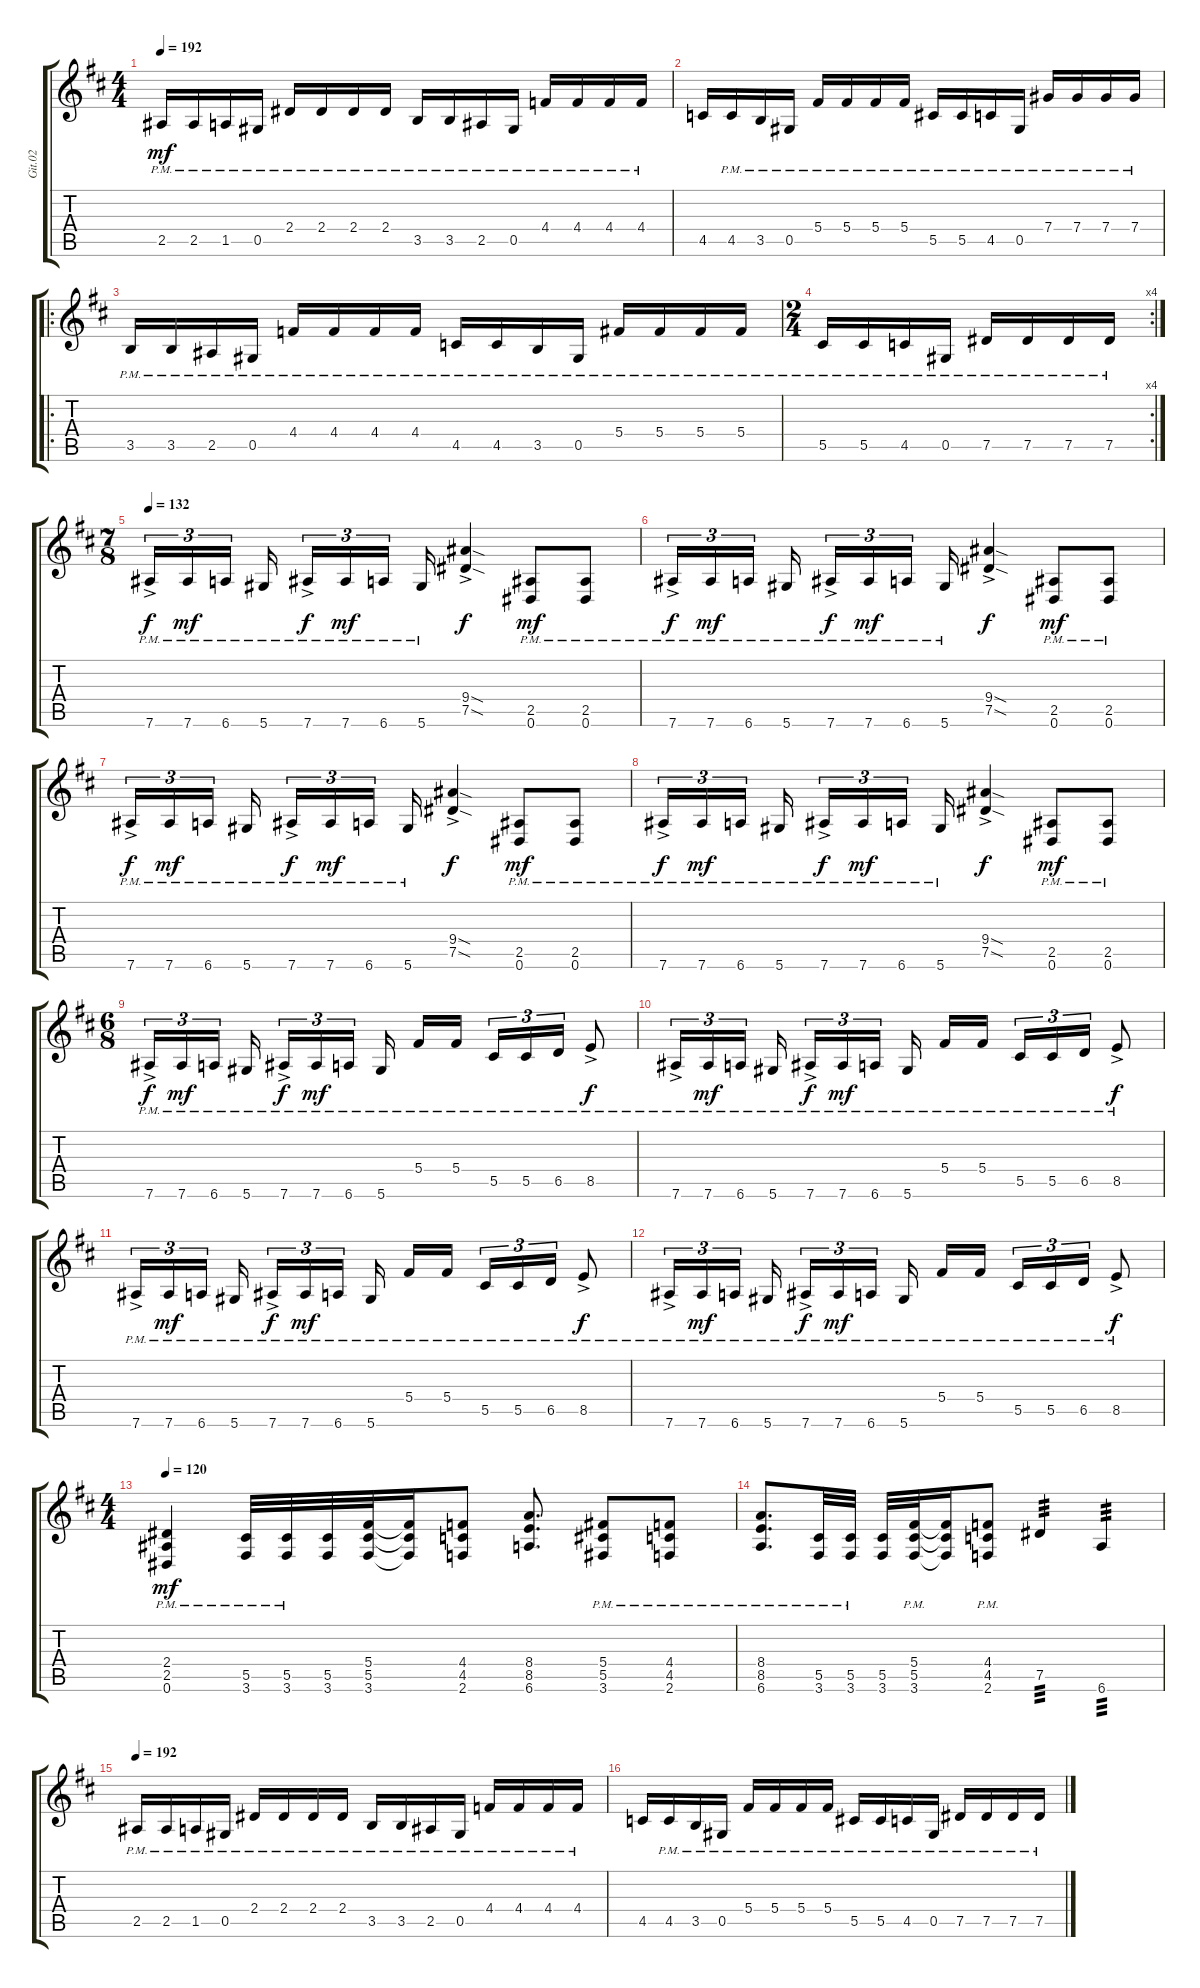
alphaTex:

\track ("Git.02" "Git.02") {instrument distortionguitar}
\staff {score tabs}
\tuning (Eb4 Bb3 Gb3 Db3 Ab2 Eb2) {hide}
\ts (4 4)
\tempo 192
\clef g2
\ks d
2.5{pm}.16{dy mf} 2.5{pm}.16 1.5{pm}.16 0.5{pm}.16 2.4{pm}.16 2.4{pm}.16 2.4{pm}.16 2.4{pm}.16 3.5{pm}.16 3.5{pm}.16 2.5{pm}.16 0.5{pm}.16 4.4{pm}.16 4.4{pm}.16 4.4{pm}.16 4.4{pm}.16 |
4.5.16 4.5{pm}.16 3.5{pm}.16 0.5{pm}.16 5.4{pm}.16 5.4{pm}.16 5.4{pm}.16 5.4{pm}.16 5.5{pm}.16 5.5{pm}.16 4.5{pm}.16 0.5{pm}.16 7.4{pm}.16 7.4{pm}.16 7.4{pm}.16 7.4{pm}.16 |
\ro
3.5{pm}.16 3.5{pm}.16 2.5{pm}.16 0.5{pm}.16 4.4{pm}.16 4.4{pm}.16 4.4{pm}.16 4.4{pm}.16 4.5{pm}.16 4.5{pm}.16 3.5{pm}.16 0.5{pm}.16 5.4{pm}.16 5.4{pm}.16 5.4{pm}.16 5.4{pm}.16 |
\rc 4
\ts (2 4)
5.5{pm}.16 5.5{pm}.16 4.5{pm}.16 0.5{pm}.16 7.5{pm}.16 7.5{pm}.16 7.5{pm}.16 7.5{pm}.16 |
\ts (7 8)
\tempo 132
7.6{ac pm}.16{tu (3 2) dy f} 7.6{pm}.16{tu (3 2) dy mf} 6.6{pm}.16{tu (3 2)} 5.6{pm}.16{beam splitsecondary} 7.6{ac pm}.16{tu (3 2) dy f} 7.6{pm}.16{tu (3 2) dy mf} 6.6{pm}.16{tu (3 2)} 5.6{pm}.16 (9.4{sod ac} 7.5{sod ac}).4{dy f} (2.5{pm} 0.6{pm}).8{dy mf} (2.5{pm} 0.6{pm}).8 |
7.6{ac pm}.16{tu (3 2) dy f} 7.6{pm}.16{tu (3 2) dy mf} 6.6{pm}.16{tu (3 2)} 5.6{pm}.16{beam splitsecondary} 7.6{ac pm}.16{tu (3 2) dy f} 7.6{pm}.16{tu (3 2) dy mf} 6.6{pm}.16{tu (3 2)} 5.6{pm}.16 (9.4{sod ac} 7.5{sod ac}).4{dy f} (2.5{pm} 0.6{pm}).8{dy mf} (2.5{pm} 0.6{pm}).8 |
7.6{ac pm}.16{tu (3 2) dy f} 7.6{pm}.16{tu (3 2) dy mf} 6.6{pm}.16{tu (3 2)} 5.6{pm}.16{beam splitsecondary} 7.6{ac pm}.16{tu (3 2) dy f} 7.6{pm}.16{tu (3 2) dy mf} 6.6{pm}.16{tu (3 2)} 5.6{pm}.16 (9.4{sod ac} 7.5{sod ac}).4{dy f} (2.5{pm} 0.6{pm}).8{dy mf} (2.5{pm} 0.6{pm}).8 |
7.6{ac pm}.16{tu (3 2) dy f} 7.6{pm}.16{tu (3 2) dy mf} 6.6{pm}.16{tu (3 2)} 5.6{pm}.16{beam splitsecondary} 7.6{ac pm}.16{tu (3 2) dy f} 7.6{pm}.16{tu (3 2) dy mf} 6.6{pm}.16{tu (3 2)} 5.6{pm}.16 (9.4{sod ac} 7.5{sod ac}).4{dy f} (2.5{pm} 0.6{pm}).8{dy mf} (2.5{pm} 0.6{pm}).8 |
\ts (6 8)
7.6{ac pm}.16{tu (3 2) dy f} 7.6{pm}.16{tu (3 2) dy mf} 6.6{pm}.16{tu (3 2) beam splitsecondary} 5.6{pm}.16{beam splitsecondary} 7.6{ac pm}.16{tu (3 2) dy f} 7.6{pm}.16{tu (3 2) dy mf} 6.6{pm}.16{tu (3 2) beam splitsecondary} 5.6{pm}.16 5.4{pm}.16 5.4{pm}.16{beam splitsecondary} 5.5{pm}.16{tu (3 2)} 5.5{pm}.16{tu (3 2)} 6.5{pm}.16{tu (3 2)} 8.5{ac pm}.8{dy f} |
7.6{ac pm}.16{tu (3 2)} 7.6{pm}.16{tu (3 2) dy mf} 6.6{pm}.16{tu (3 2) beam splitsecondary} 5.6{pm}.16{beam splitsecondary} 7.6{ac pm}.16{tu (3 2) dy f} 7.6{pm}.16{tu (3 2) dy mf} 6.6{pm}.16{tu (3 2) beam splitsecondary} 5.6{pm}.16 5.4{pm}.16 5.4{pm}.16{beam splitsecondary} 5.5{pm}.16{tu (3 2)} 5.5{pm}.16{tu (3 2)} 6.5{pm}.16{tu (3 2)} 8.5{ac pm}.8{dy f} |
7.6{ac pm}.16{tu (3 2)} 7.6{pm}.16{tu (3 2) dy mf} 6.6{pm}.16{tu (3 2) beam splitsecondary} 5.6{pm}.16{beam splitsecondary} 7.6{ac pm}.16{tu (3 2) dy f} 7.6{pm}.16{tu (3 2) dy mf} 6.6{pm}.16{tu (3 2) beam splitsecondary} 5.6{pm}.16 5.4{pm}.16 5.4{pm}.16{beam splitsecondary} 5.5{pm}.16{tu (3 2)} 5.5{pm}.16{tu (3 2)} 6.5{pm}.16{tu (3 2)} 8.5{ac pm}.8{dy f} |
7.6{ac pm}.16{tu (3 2)} 7.6{pm}.16{tu (3 2) dy mf} 6.6{pm}.16{tu (3 2) beam splitsecondary} 5.6{pm}.16{beam splitsecondary} 7.6{ac pm}.16{tu (3 2) dy f} 7.6{pm}.16{tu (3 2) dy mf} 6.6{pm}.16{tu (3 2) beam splitsecondary} 5.6{pm}.16 5.4{pm}.16 5.4{pm}.16{beam splitsecondary} 5.5{pm}.16{tu (3 2)} 5.5{pm}.16{tu (3 2)} 6.5{pm}.16{tu (3 2)} 8.5{ac pm}.8{dy f} |
\ts (4 4)
\tempo 120
(2.4{pm} 2.5{pm} 0.6{pm}).4{dy mf} (5.5{pm} 3.6{pm}).32 (5.5{pm} 3.6{pm}).32 (5.5 3.6).32 (5.4 5.5 3.6).32 (5.4{t} 5.5{t} 3.6{t}).16 (4.4 4.5 2.6).8 (8.4 8.5 6.6).8{d} (5.4{pm} 5.5{pm} 3.6{pm}).8 (4.4{pm} 4.5{pm} 2.6{pm}).8 |
(8.4{pm} 8.5{pm} 6.6{pm}).8{d} (5.5{pm} 3.6{pm}).32 (5.5{pm} 3.6{pm}).32 (5.5 3.6).32 (5.4{pm} 5.5{pm} 3.6{pm}).32 (5.4{t} 5.5{t} 3.6{t}).16 (4.4{pm} 4.5{pm} 2.6{pm}).8 7.5.4{tp 3} 6.6.4{tp 3} |
\tempo 192
2.5{pm}.16 2.5{pm}.16 1.5{pm}.16 0.5{pm}.16 2.4{pm}.16 2.4{pm}.16 2.4{pm}.16 2.4{pm}.16 3.5{pm}.16 3.5{pm}.16 2.5{pm}.16 0.5{pm}.16 4.4{pm}.16 4.4{pm}.16 4.4{pm}.16 4.4{pm}.16 |
4.5.16 4.5{pm}.16 3.5{pm}.16 0.5{pm}.16 5.4{pm}.16 5.4{pm}.16 5.4{pm}.16 5.4{pm}.16 5.5{pm}.16 5.5{pm}.16 4.5{pm}.16 0.5{pm}.16 7.5{pm}.16 7.5{pm}.16 7.5{pm}.16 7.5{pm}.16
